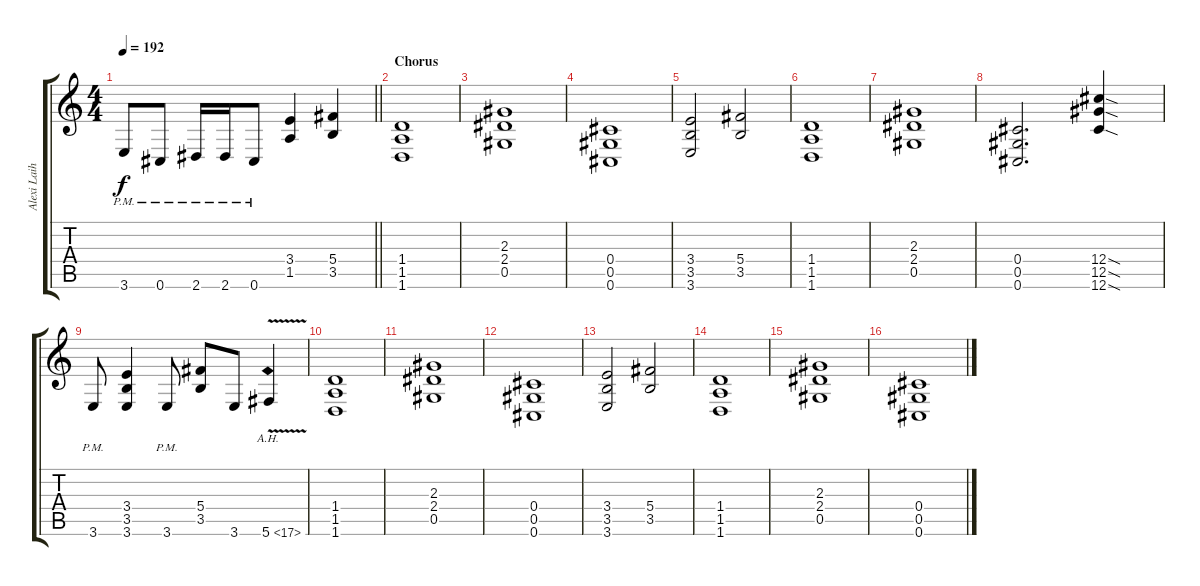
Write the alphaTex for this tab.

\track ("Alexi Laiho" "Alexi Laih") {instrument overdrivenguitar}
\staff {score tabs}
\tuning (Eb4 Bb3 Gb3 Db3 Ab2 Db2) {hide}
\ts (4 4)
\tempo 192
\clef g2
\barLineRight lightlight
\ks c
3.6{pm}.8{dy f} 0.6{pm}.8 2.6{pm}.16 2.6{pm}.16 0.6{pm}.8 (3.4 1.5).4 (5.4 3.5).4 |
\section ("" "Chorus")
(1.4 1.5 1.6).1 |
(2.3 2.4 0.5).1 |
(0.4 0.5 0.6).1 |
(3.4 3.5 3.6).2 (5.4 3.5).2 |
(1.4 1.5 1.6).1 |
(2.3 2.4 0.5).1 |
(0.4 0.5 0.6).2{d} (12.4{sod} 12.5{sod} 12.6{sod}).4 |
3.6{pm}.8 (3.4 3.5 3.6).4 3.6{pm}.8 (5.4 3.5).8 3.6.8 5.6{ah 12 v}.4 |
(1.4 1.5 1.6).1 |
(2.3 2.4 0.5).1 |
(0.4 0.5 0.6).1 |
(3.4 3.5 3.6).2 (5.4 3.5).2 |
(1.4 1.5 1.6).1 |
(2.3 2.4 0.5).1 |
(0.4 0.5 0.6).1
